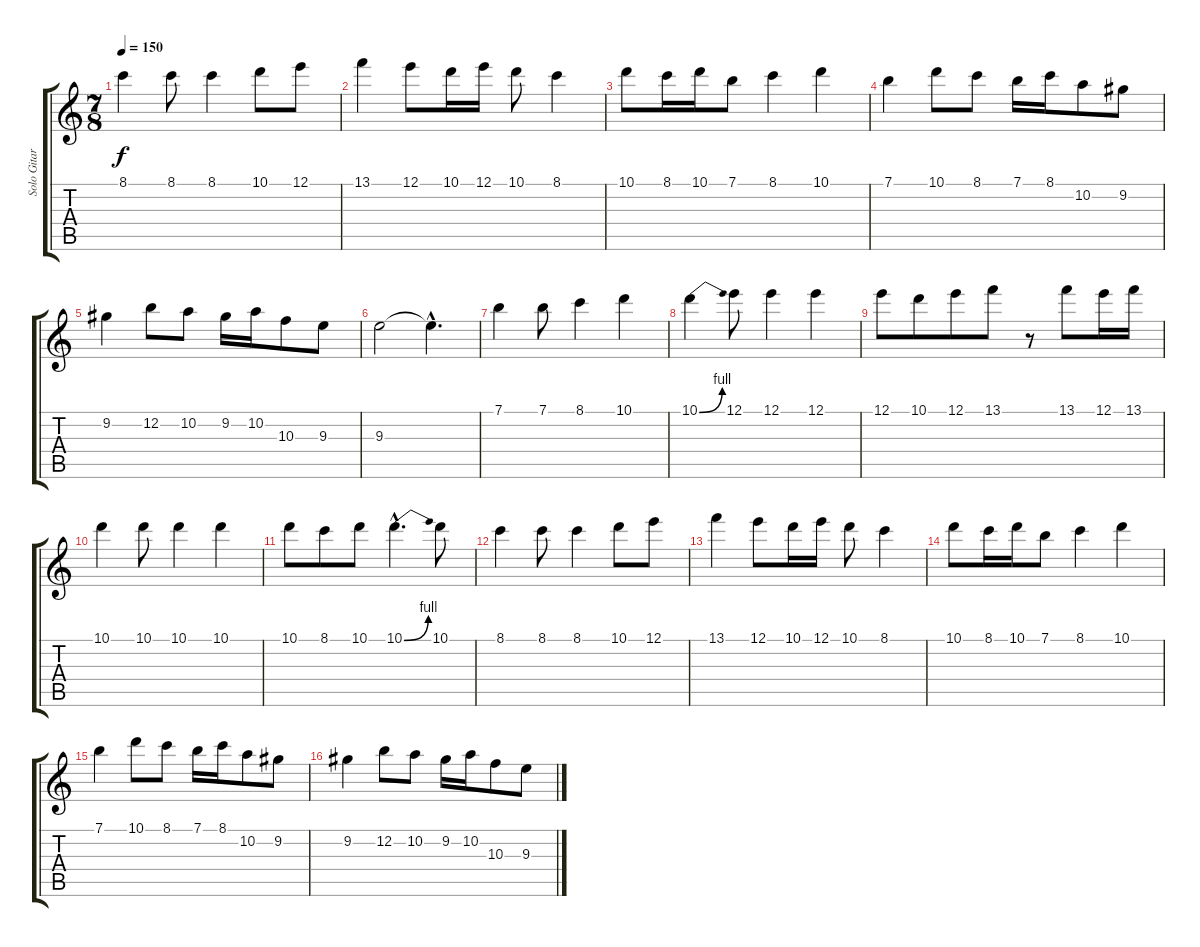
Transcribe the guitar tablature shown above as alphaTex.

\track ("Solo Gitara" "Solo Gitar") {instrument overdrivenguitar}
\staff {score tabs}
\tuning (E4 B3 G3 D3 A2 E2) {hide}
\ts (7 8)
\tempo 150
\clef g2
\ks c
8.1.4{dy f} 8.1.8 8.1.4 10.1.8 12.1.8 |
13.1.4 12.1.8 10.1.16 12.1.16 10.1.8 8.1.4 |
10.1.8 8.1.16 10.1.16 7.1.8 8.1.4 10.1.4 |
7.1.4 10.1.8 8.1.8 7.1.16 8.1.16 10.2.8 9.2.8 |
9.2.4 12.2.8 10.2.8 9.2.16 10.2.16 10.3.8 9.3.8 |
9.3.2 9.3{hac t}.4{d} |
7.1.4 7.1.8 8.1.4 10.1.4 |
10.1{be (bend 0 0 60 4)}.4 12.1.8 12.1.4 12.1.4 |
12.1.8 10.1.8 12.1.8 13.1.8 r.8 13.1.8 12.1.16 13.1.16 |
10.1.4 10.1.8 10.1.4 10.1.4 |
10.1.8 8.1.8 10.1.8 10.1{be (bend 0 0 60 4) hac}.4{d} 10.1.8 |
8.1.4 8.1.8 8.1.4 10.1.8 12.1.8 |
13.1.4 12.1.8 10.1.16 12.1.16 10.1.8 8.1.4 |
10.1.8 8.1.16 10.1.16 7.1.8 8.1.4 10.1.4 |
7.1.4 10.1.8 8.1.8 7.1.16 8.1.16 10.2.8 9.2.8 |
9.2.4 12.2.8 10.2.8 9.2.16 10.2.16 10.3.8 9.3.8
